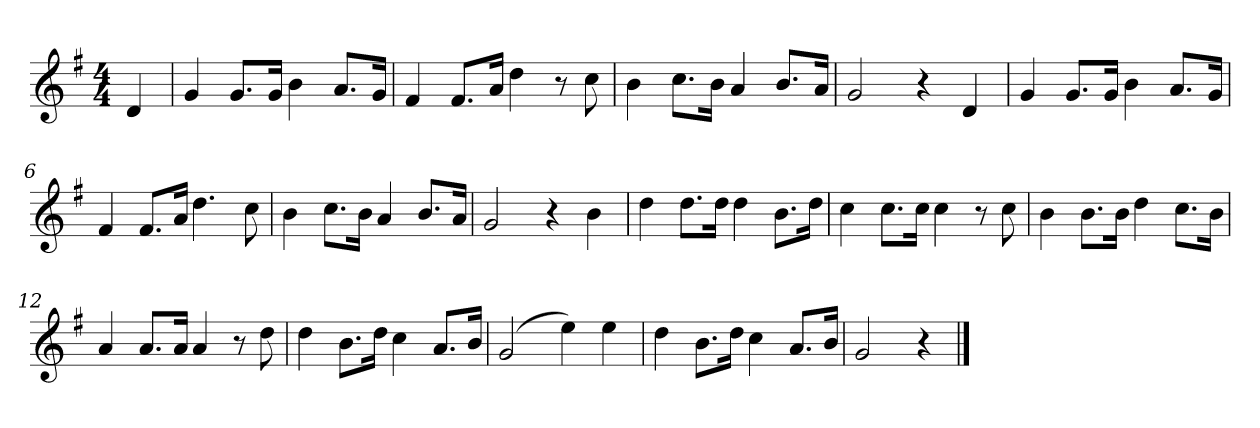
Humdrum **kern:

**kern
*part1
*staff1
*k[f#]
*M4/4
*MM120
=
4d
=1
4g
8.gL
16gJk
4b
8.aL
16gJk
=2
4f#
8.f#L
16aJk
4dd
8r
8cc
=3
4b
8.ccL
16bJk
4a
8.bL
16aJk
=4
2g
4r
4d
=5
4g
8.gL
16gJk
4b
8.aL
16gJk
=6
4f#
8.f#L
16aJk
4.dd
8cc
=7
4b
8.ccL
16bJk
4a
8.bL
16aJk
=8
2g
4r
4b
=9
4dd
8.ddL
16ddJk
4dd
8.bL
16ddJk
=10
4cc
8.ccL
16ccJk
4cc
8r
8cc
=11
4b
8.bL
16bJk
4dd
8.ccL
16bJk
=12
4a
8.aL
16aJk
4a
8r
8dd
=13
4dd
8.bL
16ddJk
4cc
8.aL
16bJk
=14
(2g
4ee)
4ee
=15
4dd
8.bL
16ddJk
4cc
8.aL
16bJk
=16
2g
4r
==
*-
